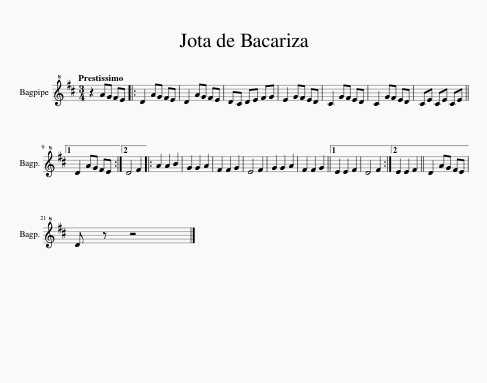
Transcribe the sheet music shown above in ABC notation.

X:1
L:1/8
Q:1/4=210
M:3/4
I:linebreak $
K:none
V:1 treble+8 transpose=-2
V:1
[K:D] z2 AG FE |: D2 AG FE | D2 AG FE | DC DE FG | E2 GF ED | %5
 C2 GF ED | C2 GF ED | CE CE CE ||1$ D2 AG FE :|2 D4 F2 |: %10
 A2 A2 B2 | G2 G2 A2 | F2 F2 G2 | E4 F2 | G2 G2 A2 | %15
 F2 F2 G2 ||1 E2 E2 F2 | D4 F2 :|2 E2 E2 F2 || D2 AG FE!D.S.! ||$ %20
 D z z4 |] %21
